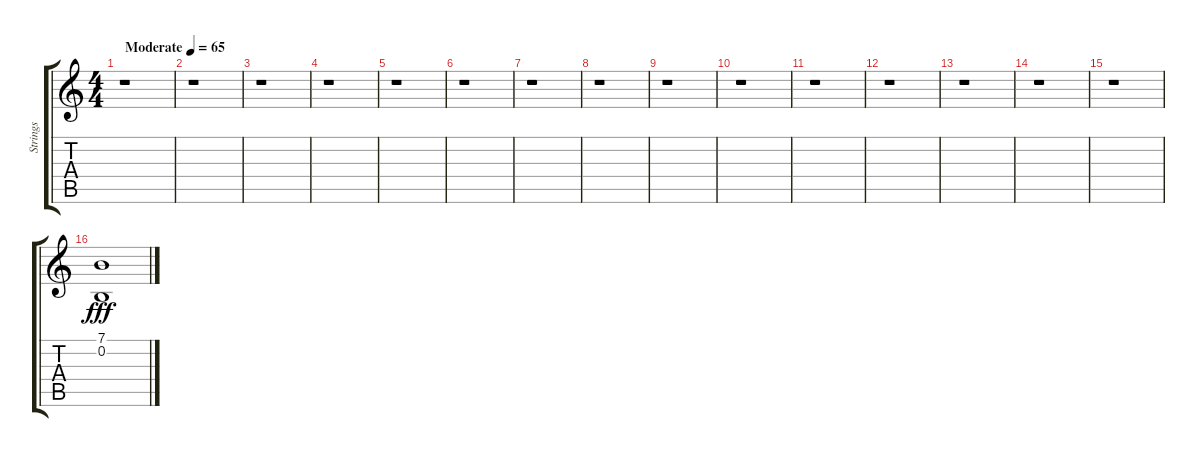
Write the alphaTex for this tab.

\track ("Strings" "Strings") {instrument stringensemble1}
\staff {score tabs}
\tuning (E4 B3 G3 D3 A2 E2) {hide}
\ts (4 4)
\tempo (65 "Moderate")
\clef g2
\ks c
r.1{dy fff instrument stringensemble1} |
r.1 |
r.1 |
r.1 |
r.1 |
r.1 |
r.1 |
r.1 |
r.1 |
r.1 |
r.1 |
r.1 |
r.1 |
r.1 |
r.1 |
(7.1 0.2).1
